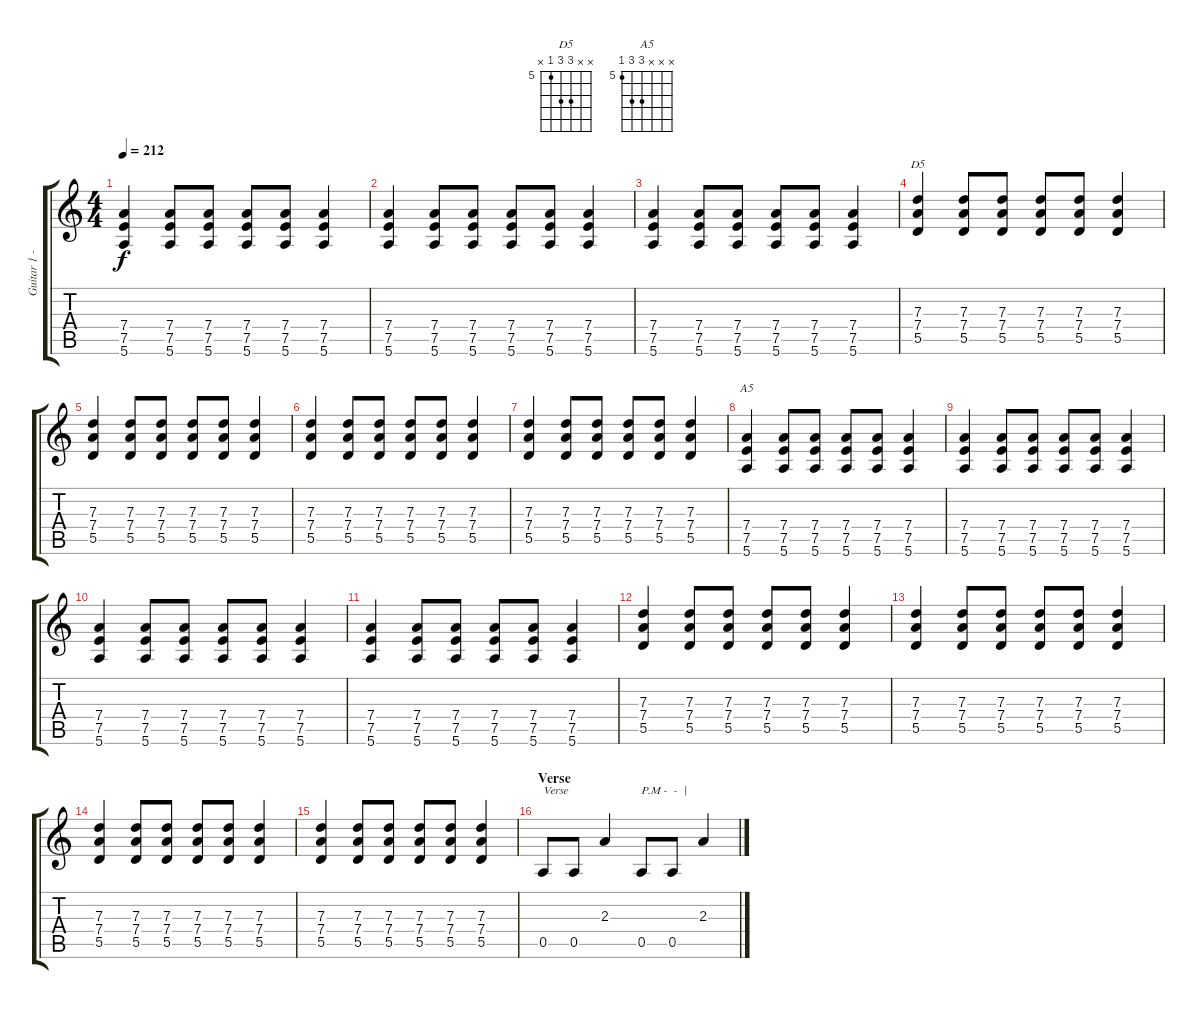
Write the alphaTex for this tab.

\track ("Guitar 1 - Distortion" "Guitar 1 -") {instrument distortionguitar}
\staff {score tabs}
\tuning (E4 B3 G3 D3 A2 E2) {hide}
\chord ("D5" x x 7 7 5 x) {firstfret 5}
\chord ("A5" x x x 7 7 5) {firstfret 5}
\ts (4 4)
\tempo 212
\clef g2
\ks c
(7.4 7.5 5.6).4{dy f} (7.4 7.5 5.6).8 (7.4 7.5 5.6).8 (7.4 7.5 5.6).8 (7.4 7.5 5.6).8 (7.4 7.5 5.6).4 |
(7.4 7.5 5.6).4 (7.4 7.5 5.6).8 (7.4 7.5 5.6).8 (7.4 7.5 5.6).8 (7.4 7.5 5.6).8 (7.4 7.5 5.6).4 |
(7.4 7.5 5.6).4 (7.4 7.5 5.6).8 (7.4 7.5 5.6).8 (7.4 7.5 5.6).8 (7.4 7.5 5.6).8 (7.4 7.5 5.6).4 |
(7.3 7.4 5.5).4{ch "D5"} (7.3 7.4 5.5).8 (7.3 7.4 5.5).8 (7.3 7.4 5.5).8 (7.3 7.4 5.5).8 (7.3 7.4 5.5).4 |
(7.3 7.4 5.5).4 (7.3 7.4 5.5).8 (7.3 7.4 5.5).8 (7.3 7.4 5.5).8 (7.3 7.4 5.5).8 (7.3 7.4 5.5).4 |
(7.3 7.4 5.5).4 (7.3 7.4 5.5).8 (7.3 7.4 5.5).8 (7.3 7.4 5.5).8 (7.3 7.4 5.5).8 (7.3 7.4 5.5).4 |
(7.3 7.4 5.5).4 (7.3 7.4 5.5).8 (7.3 7.4 5.5).8 (7.3 7.4 5.5).8 (7.3 7.4 5.5).8 (7.3 7.4 5.5).4 |
(7.4 7.5 5.6).4{ch "A5"} (7.4 7.5 5.6).8 (7.4 7.5 5.6).8 (7.4 7.5 5.6).8 (7.4 7.5 5.6).8 (7.4 7.5 5.6).4 |
(7.4 7.5 5.6).4 (7.4 7.5 5.6).8 (7.4 7.5 5.6).8 (7.4 7.5 5.6).8 (7.4 7.5 5.6).8 (7.4 7.5 5.6).4 |
(7.4 7.5 5.6).4 (7.4 7.5 5.6).8 (7.4 7.5 5.6).8 (7.4 7.5 5.6).8 (7.4 7.5 5.6).8 (7.4 7.5 5.6).4 |
(7.4 7.5 5.6).4 (7.4 7.5 5.6).8 (7.4 7.5 5.6).8 (7.4 7.5 5.6).8 (7.4 7.5 5.6).8 (7.4 7.5 5.6).4 |
(7.3 7.4 5.5).4 (7.3 7.4 5.5).8 (7.3 7.4 5.5).8 (7.3 7.4 5.5).8 (7.3 7.4 5.5).8 (7.3 7.4 5.5).4 |
(7.3 7.4 5.5).4 (7.3 7.4 5.5).8 (7.3 7.4 5.5).8 (7.3 7.4 5.5).8 (7.3 7.4 5.5).8 (7.3 7.4 5.5).4 |
(7.3 7.4 5.5).4 (7.3 7.4 5.5).8 (7.3 7.4 5.5).8 (7.3 7.4 5.5).8 (7.3 7.4 5.5).8 (7.3 7.4 5.5).4 |
(7.3 7.4 5.5).4 (7.3 7.4 5.5).8 (7.3 7.4 5.5).8 (7.3 7.4 5.5).8 (7.3 7.4 5.5).8 (7.3 7.4 5.5).4 |
\section ("" "Verse")
0.5.8{txt "Verse"} 0.5.8 2.3.4 0.5.8{txt "P.M -  -  |"} 0.5.8 2.3.4
